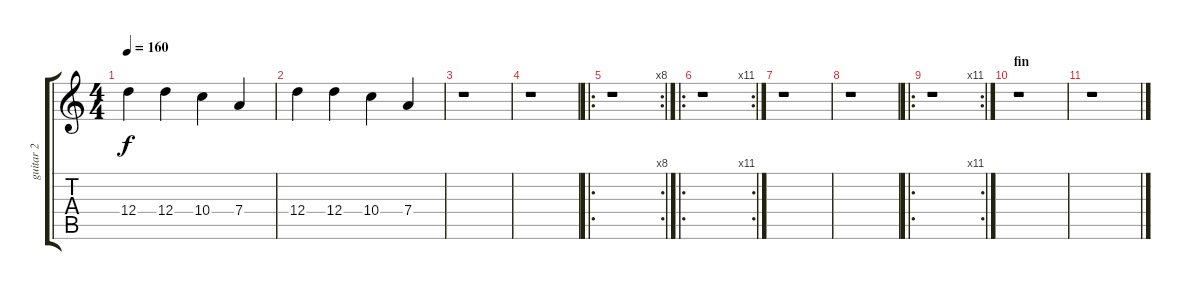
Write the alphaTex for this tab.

\track ("guitar 2" "guitar 2") {instrument overdrivenguitar}
\staff {score tabs}
\tuning (E4 B3 G3 D3 A2 E2) {hide}
\ts (4 4)
\tempo 160
\clef g2
\ks c
12.4.4{dy f} 12.4.4 10.4.4 7.4.4 |
12.4.4 12.4.4 10.4.4 7.4.4 |
r.1 |
r.1 |
\ro
\rc 8
r.1 |
\ro
\rc 11
r.1 |
r.1 |
r.1 |
\ro
\rc 11
r.1 |
\section ("" "fin")
r.1 |
r.1
